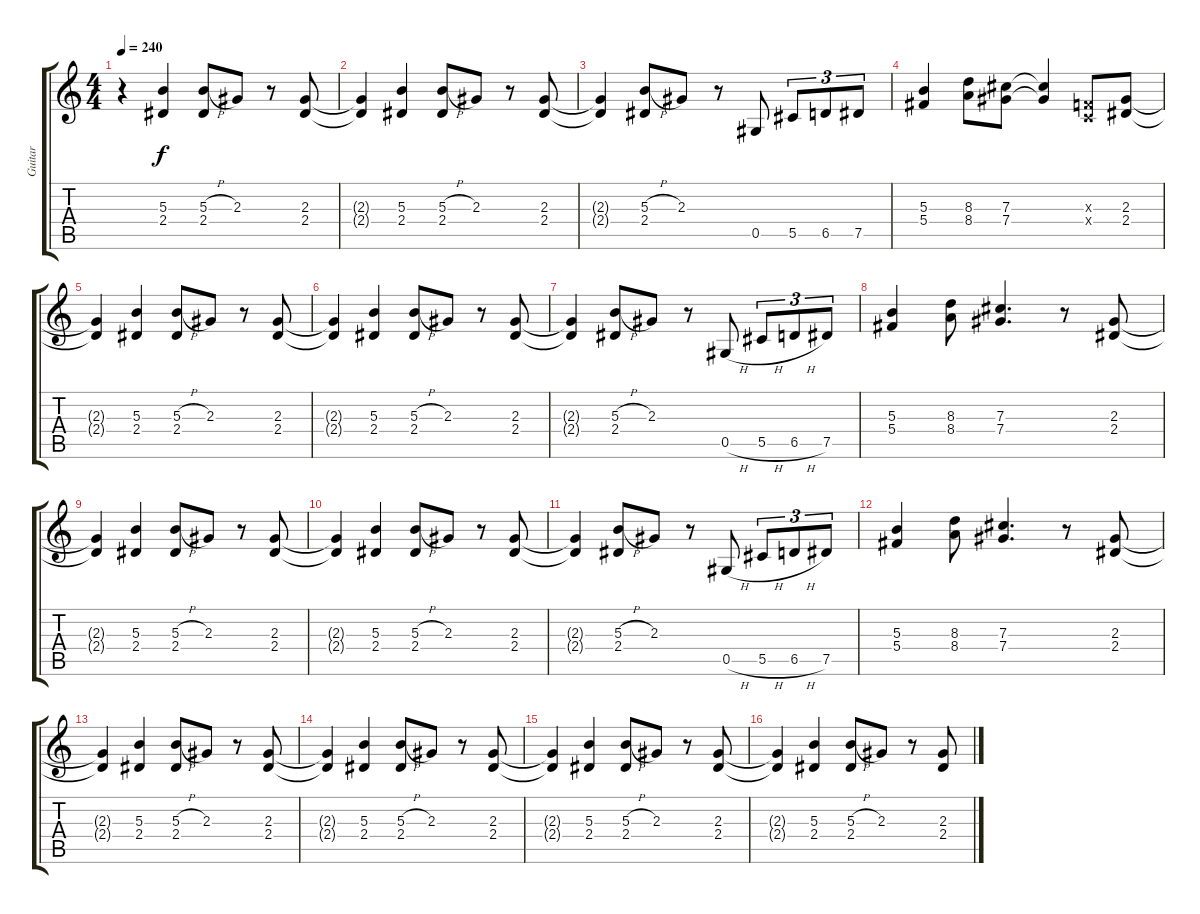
\track ("Guitar" "Guitar") {instrument distortionguitar}
\staff {score tabs}
\tuning (Eb4 Bb3 Gb3 Db3 Ab2 Eb2) {hide}
\ts (4 4)
\tempo 240
\clef g2
\ks c
r.4{dy f} (5.3 2.4).4 (5.3{h} 2.4).8 2.3.8 r.8 (2.3 2.4).8 |
(2.3{t} 2.4{t}).4 (5.3 2.4).4 (5.3{h} 2.4).8 2.3.8 r.8 (2.3 2.4).8 |
(2.3{t} 2.4{t}).4 (5.3{h} 2.4).8 2.3.8 r.8 0.5.8 5.5.8{tu (3 2)} 6.5.8{tu (3 2)} 7.5.8{tu (3 2)} |
(5.3 5.4).4 (8.3 8.4).8 (7.3 7.4).8 (7.3{t} 7.4{t}).4 (-1.3{x} -1.4{x}).8 (2.3 2.4).8 |
(2.3{t} 2.4{t}).4 (5.3 2.4).4 (5.3{h} 2.4).8 2.3.8 r.8 (2.3 2.4).8 |
(2.3{t} 2.4{t}).4 (5.3 2.4).4 (5.3{h} 2.4).8 2.3.8 r.8 (2.3 2.4).8 |
(2.3{t} 2.4{t}).4 (5.3{h} 2.4).8 2.3.8 r.8 0.5{h}.8 5.5{h}.8{tu (3 2)} 6.5{h}.8{tu (3 2)} 7.5.8{tu (3 2)} |
(5.3 5.4).4 (8.3 8.4).8 (7.3 7.4).4{d} r.8 (2.3 2.4).8 |
(2.3{t} 2.4{t}).4 (5.3 2.4).4 (5.3{h} 2.4).8 2.3.8 r.8 (2.3 2.4).8 |
(2.3{t} 2.4{t}).4 (5.3 2.4).4 (5.3{h} 2.4).8 2.3.8 r.8 (2.3 2.4).8 |
(2.3{t} 2.4{t}).4 (5.3{h} 2.4).8 2.3.8 r.8 0.5{h}.8 5.5{h}.8{tu (3 2)} 6.5{h}.8{tu (3 2)} 7.5.8{tu (3 2)} |
(5.3 5.4).4 (8.3 8.4).8 (7.3 7.4).4{d} r.8 (2.3 2.4).8 |
(2.3{t} 2.4{t}).4 (5.3 2.4).4 (5.3{h} 2.4).8 2.3.8 r.8 (2.3 2.4).8 |
(2.3{t} 2.4{t}).4 (5.3 2.4).4 (5.3{h} 2.4).8 2.3.8 r.8 (2.3 2.4).8 |
(2.3{t} 2.4{t}).4 (5.3 2.4).4 (5.3{h} 2.4).8 2.3.8 r.8 (2.3 2.4).8 |
(2.3{t} 2.4{t}).4 (5.3 2.4).4 (5.3{h} 2.4).8 2.3.8 r.8 (2.3 2.4).8
